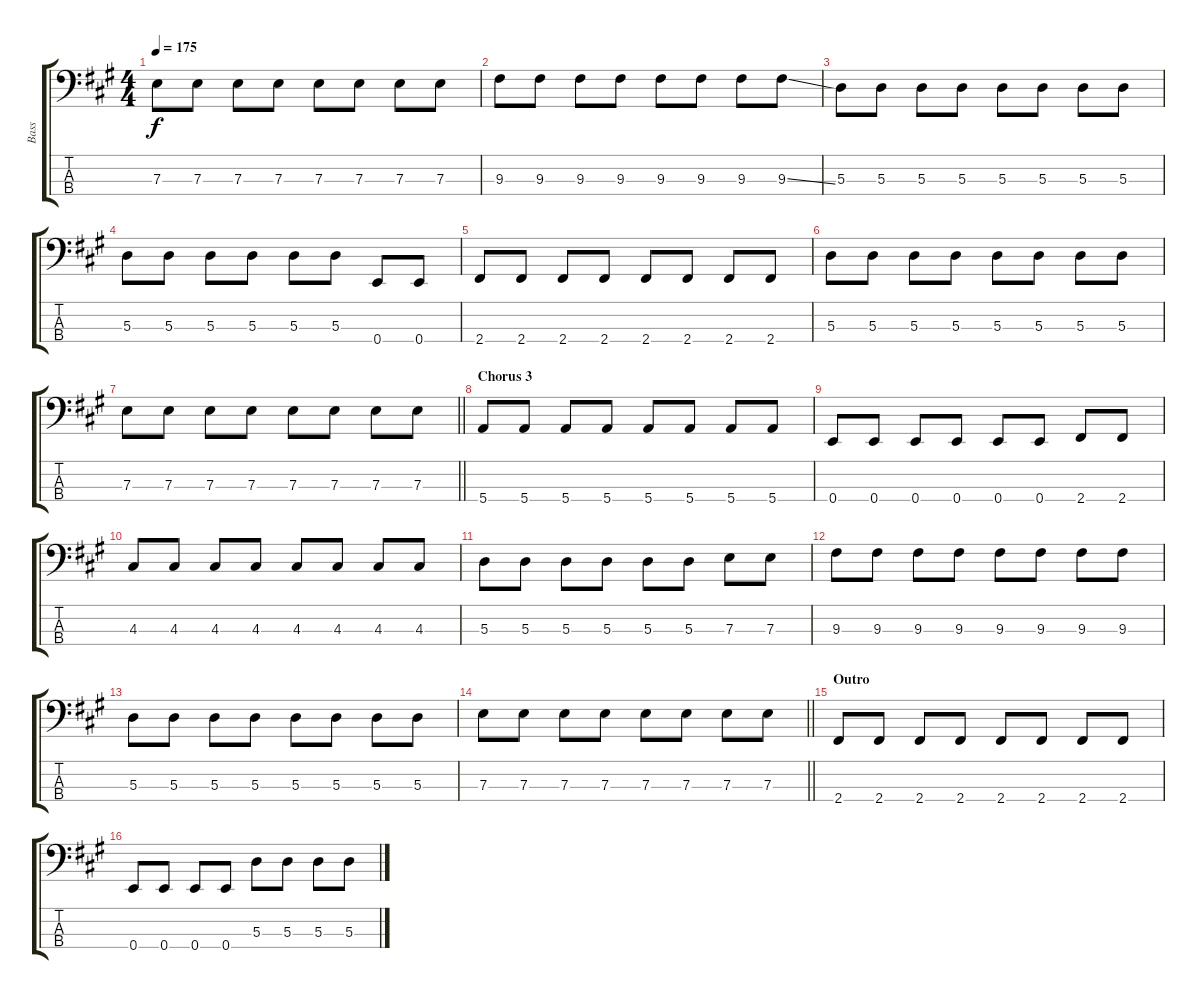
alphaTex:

\track ("Bass" "Bass") {instrument electricbasspick}
\staff {score tabs}
\tuning (G2 D2 A1 E1) {hide}
\ts (4 4)
\tempo 175
\clef f4
\ks f#minor
7.3.8{dy f} 7.3.8 7.3.8 7.3.8 7.3.8 7.3.8 7.3.8 7.3.8 |
9.3.8 9.3.8 9.3.8 9.3.8 9.3.8 9.3.8 9.3.8 9.3{ss}.8 |
5.3.8 5.3.8 5.3.8 5.3.8 5.3.8 5.3.8 5.3.8 5.3.8 |
5.3.8 5.3.8 5.3.8 5.3.8 5.3.8 5.3.8 0.4.8 0.4.8 |
2.4.8 2.4.8 2.4.8 2.4.8 2.4.8 2.4.8 2.4.8 2.4.8 |
5.3.8 5.3.8 5.3.8 5.3.8 5.3.8 5.3.8 5.3.8 5.3.8 |
\barLineRight lightlight
7.3.8 7.3.8 7.3.8 7.3.8 7.3.8 7.3.8 7.3.8 7.3.8 |
\section ("" "Chorus 3")
5.4.8 5.4.8 5.4.8 5.4.8 5.4.8 5.4.8 5.4.8 5.4.8 |
0.4.8 0.4.8 0.4.8 0.4.8 0.4.8 0.4.8 2.4.8 2.4.8 |
4.3.8 4.3.8 4.3.8 4.3.8 4.3.8 4.3.8 4.3.8 4.3.8 |
5.3.8 5.3.8 5.3.8 5.3.8 5.3.8 5.3.8 7.3.8 7.3.8 |
9.3.8 9.3.8 9.3.8 9.3.8 9.3.8 9.3.8 9.3.8 9.3.8 |
5.3.8 5.3.8 5.3.8 5.3.8 5.3.8 5.3.8 5.3.8 5.3.8 |
\barLineRight lightlight
7.3.8 7.3.8 7.3.8 7.3.8 7.3.8 7.3.8 7.3.8 7.3.8 |
\section ("" "Outro")
2.4.8 2.4.8 2.4.8 2.4.8 2.4.8 2.4.8 2.4.8 2.4.8 |
0.4.8 0.4.8 0.4.8 0.4.8 5.3.8 5.3.8 5.3.8 5.3.8
